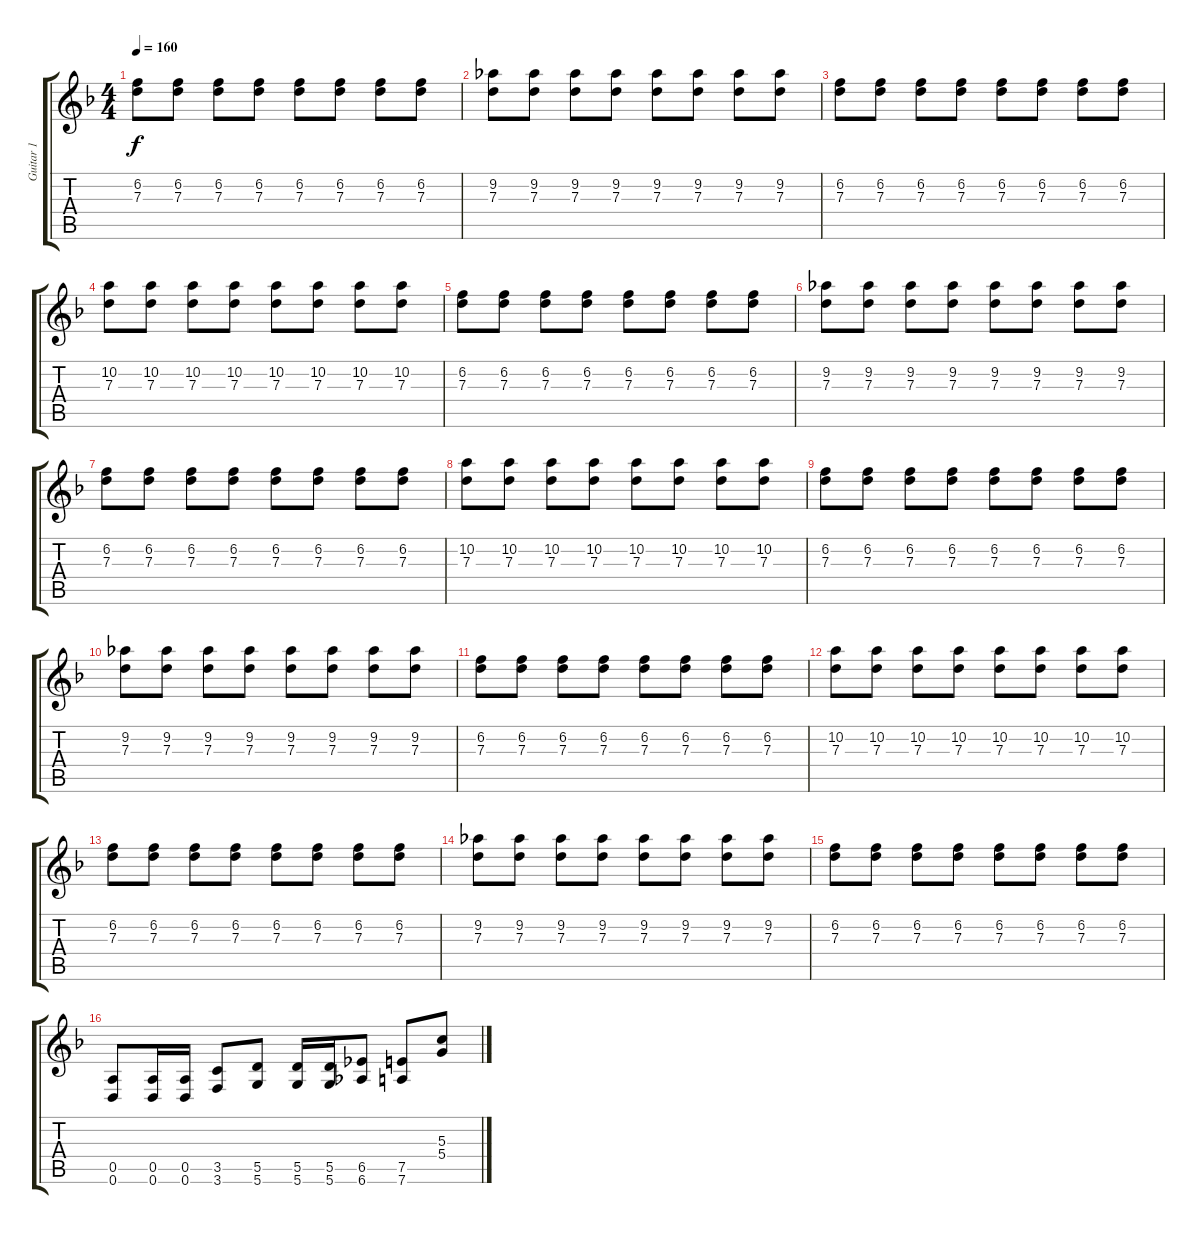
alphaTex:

\track ("Guitar 1" "Guitar 1") {instrument distortionguitar}
\staff {score tabs}
\tuning (E4 B3 G3 D3 A2 D2) {hide}
\ts (4 4)
\tempo 160
\clef g2
\ks f
(6.2 7.3).8{dy f instrument distortionguitar} (6.2 7.3).8 (6.2 7.3).8 (6.2 7.3).8 (6.2 7.3).8 (6.2 7.3).8 (6.2 7.3).8 (6.2 7.3).8 |
(9.2 7.3).8 (9.2 7.3).8 (9.2 7.3).8 (9.2 7.3).8 (9.2 7.3).8 (9.2 7.3).8 (9.2 7.3).8 (9.2 7.3).8 |
(6.2 7.3).8 (6.2 7.3).8 (6.2 7.3).8 (6.2 7.3).8 (6.2 7.3).8 (6.2 7.3).8 (6.2 7.3).8 (6.2 7.3).8 |
(10.2 7.3).8 (10.2 7.3).8 (10.2 7.3).8 (10.2 7.3).8 (10.2 7.3).8 (10.2 7.3).8 (10.2 7.3).8 (10.2 7.3).8 |
(6.2 7.3).8 (6.2 7.3).8 (6.2 7.3).8 (6.2 7.3).8 (6.2 7.3).8 (6.2 7.3).8 (6.2 7.3).8 (6.2 7.3).8 |
(9.2 7.3).8 (9.2 7.3).8 (9.2 7.3).8 (9.2 7.3).8 (9.2 7.3).8 (9.2 7.3).8 (9.2 7.3).8 (9.2 7.3).8 |
(6.2 7.3).8 (6.2 7.3).8 (6.2 7.3).8 (6.2 7.3).8 (6.2 7.3).8 (6.2 7.3).8 (6.2 7.3).8 (6.2 7.3).8 |
(10.2 7.3).8 (10.2 7.3).8 (10.2 7.3).8 (10.2 7.3).8 (10.2 7.3).8 (10.2 7.3).8 (10.2 7.3).8 (10.2 7.3).8 |
(6.2 7.3).8 (6.2 7.3).8 (6.2 7.3).8 (6.2 7.3).8 (6.2 7.3).8 (6.2 7.3).8 (6.2 7.3).8 (6.2 7.3).8 |
(9.2 7.3).8 (9.2 7.3).8 (9.2 7.3).8 (9.2 7.3).8 (9.2 7.3).8 (9.2 7.3).8 (9.2 7.3).8 (9.2 7.3).8 |
(6.2 7.3).8 (6.2 7.3).8 (6.2 7.3).8 (6.2 7.3).8 (6.2 7.3).8 (6.2 7.3).8 (6.2 7.3).8 (6.2 7.3).8 |
(10.2 7.3).8 (10.2 7.3).8 (10.2 7.3).8 (10.2 7.3).8 (10.2 7.3).8 (10.2 7.3).8 (10.2 7.3).8 (10.2 7.3).8 |
(6.2 7.3).8 (6.2 7.3).8 (6.2 7.3).8 (6.2 7.3).8 (6.2 7.3).8 (6.2 7.3).8 (6.2 7.3).8 (6.2 7.3).8 |
(9.2 7.3).8 (9.2 7.3).8 (9.2 7.3).8 (9.2 7.3).8 (9.2 7.3).8 (9.2 7.3).8 (9.2 7.3).8 (9.2 7.3).8 |
(6.2 7.3).8 (6.2 7.3).8 (6.2 7.3).8 (6.2 7.3).8 (6.2 7.3).8 (6.2 7.3).8 (6.2 7.3).8 (6.2 7.3).8 |
(0.5 0.6).8 (0.5 0.6).16 (0.5 0.6).16 (3.5 3.6).8 (5.5 5.6).8 (5.5 5.6).16 (5.5 5.6).16 (6.5 6.6).8 (7.5 7.6).8 (5.3 5.4).8
